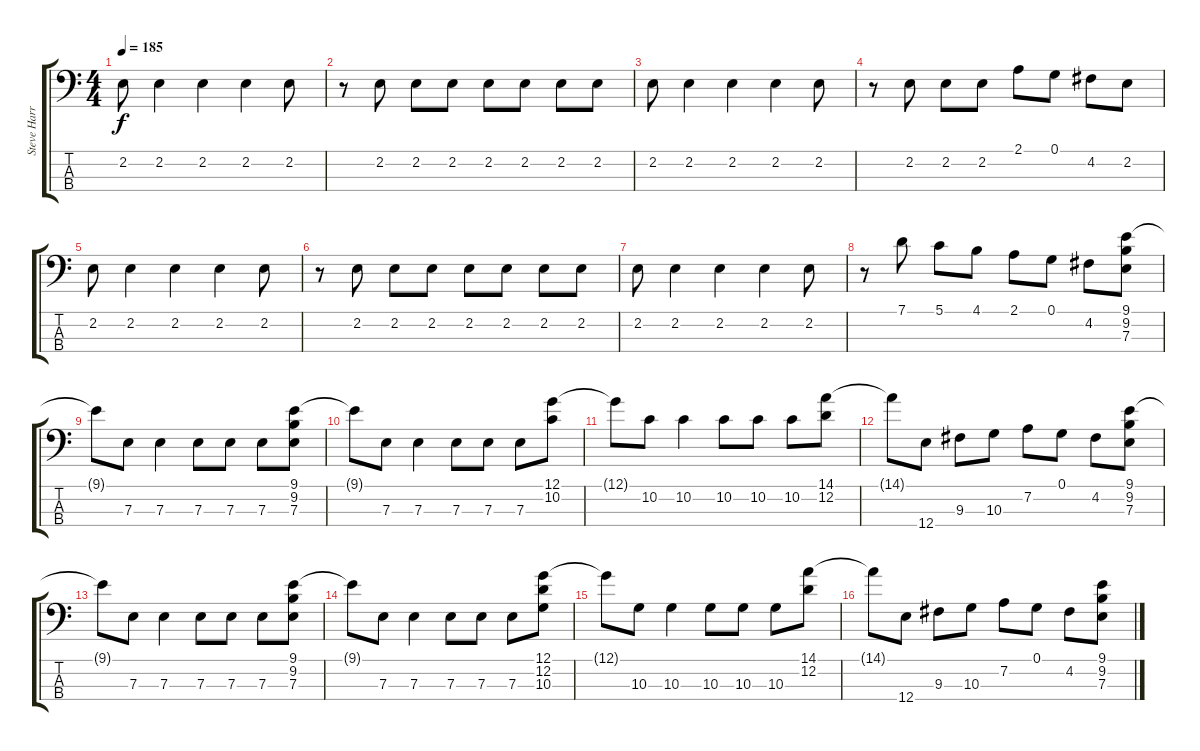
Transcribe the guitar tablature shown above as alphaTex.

\track ("Steve Harris" "Steve Harr") {instrument electricbasspick}
\staff {score tabs}
\tuning (G2 D2 A1 E1) {hide}
\ts (4 4)
\tempo 185
\clef f4
\ks c
2.2.8{dy f instrument electricbasspick} 2.2.4 2.2.4 2.2.4 2.2.8 |
r.8 2.2.8 2.2.8 2.2.8 2.2.8 2.2.8 2.2.8 2.2.8 |
2.2.8 2.2.4 2.2.4 2.2.4 2.2.8 |
r.8 2.2.8 2.2.8 2.2.8 2.1.8 0.1.8 4.2.8 2.2.8 |
2.2.8 2.2.4 2.2.4 2.2.4 2.2.8 |
r.8 2.2.8 2.2.8 2.2.8 2.2.8 2.2.8 2.2.8 2.2.8 |
2.2.8 2.2.4 2.2.4 2.2.4 2.2.8 |
r.8 7.1.8 5.1.8 4.1.8 2.1.8 0.1.8 4.2.8 (9.1 9.2 7.3).8 |
9.1{t}.8 7.3.8 7.3.4 7.3.8 7.3.8 7.3.8 (9.1 9.2 7.3).8 |
9.1{t}.8 7.3.8 7.3.4 7.3.8 7.3.8 7.3.8 (12.1 10.2).8 |
12.1{t}.8 10.2.8 10.2.4 10.2.8 10.2.8 10.2.8 (14.1 12.2).8 |
14.1{t}.8 12.4.8 9.3.8 10.3.8 7.2.8 0.1.8 4.2.8 (9.1 9.2 7.3).8 |
9.1{t}.8 7.3.8 7.3.4 7.3.8 7.3.8 7.3.8 (9.1 9.2 7.3).8 |
9.1{t}.8 7.3.8 7.3.4 7.3.8 7.3.8 7.3.8 (12.1 12.2 10.3).8 |
12.1{t}.8 10.3.8 10.3.4 10.3.8 10.3.8 10.3.8 (14.1 12.2).8 |
14.1{t}.8 12.4.8 9.3.8 10.3.8 7.2.8 0.1.8 4.2.8 (9.1 9.2 7.3).8
